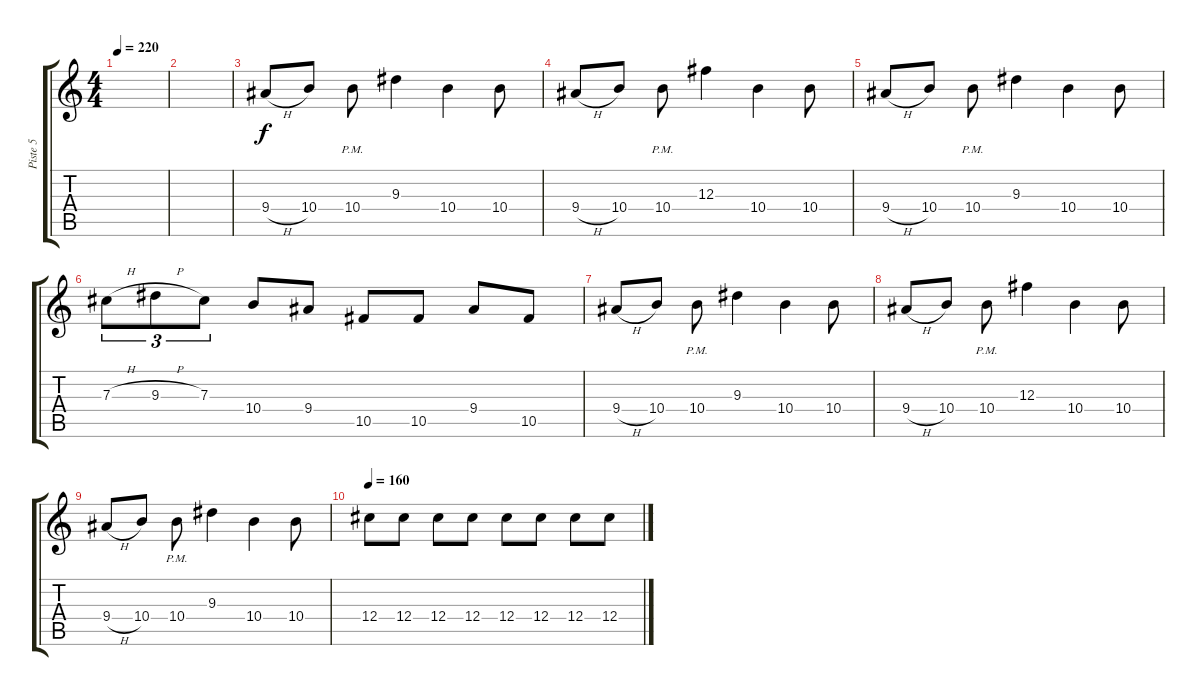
\track ("Piste 5" "Piste 5") {instrument distortionguitar}
\staff {score tabs}
\tuning (Eb4 Bb3 Gb3 Db3 Ab2 Db2) {hide}
\ts (4 4)
\tempo 220
\clef g2
\ks c
|
|
9.4{h}.8 10.4.8 10.4{pm}.8 9.3.4 10.4.4 10.4.8 |
9.4{h}.8 10.4.8 10.4{pm}.8 12.3.4 10.4.4 10.4.8 |
9.4{h}.8 10.4.8 10.4{pm}.8 9.3.4 10.4.4 10.4.8 |
7.3{h}.8{tu (3 2)} 9.3{h}.8{tu (3 2)} 7.3.8{tu (3 2)} 10.4.8 9.4.8 10.5.8 10.5.8 9.4.8 10.5.8 |
9.4{h}.8 10.4.8 10.4{pm}.8 9.3.4 10.4.4 10.4.8 |
9.4{h}.8 10.4.8 10.4{pm}.8 12.3.4 10.4.4 10.4.8 |
9.4{h}.8 10.4.8 10.4{pm}.8 9.3.4 10.4.4 10.4.8 |
\tempo 160
12.4.8 12.4.8 12.4.8 12.4.8 12.4.8 12.4.8 12.4.8 12.4.8
